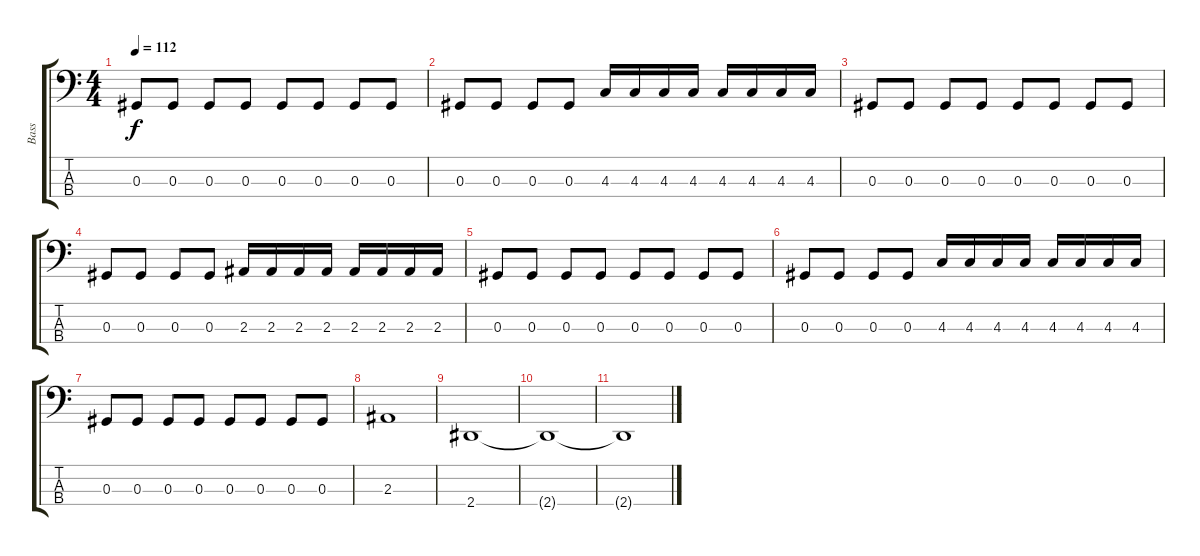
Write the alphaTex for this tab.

\track ("Bass " "Bass ") {instrument electricbasspick}
\staff {score tabs}
\tuning (Gb2 Db2 Ab1 Db1) {hide}
\ts (4 4)
\tempo 112
\clef f4
\ks c
0.3.8{dy f} 0.3.8 0.3.8 0.3.8 0.3.8 0.3.8 0.3.8 0.3.8 |
0.3.8 0.3.8 0.3.8 0.3.8 4.3.16 4.3.16 4.3.16 4.3.16 4.3.16 4.3.16 4.3.16 4.3.16 |
0.3.8 0.3.8 0.3.8 0.3.8 0.3.8 0.3.8 0.3.8 0.3.8 |
0.3.8 0.3.8 0.3.8 0.3.8 2.3.16 2.3.16 2.3.16 2.3.16 2.3.16 2.3.16 2.3.16 2.3.16 |
0.3.8 0.3.8 0.3.8 0.3.8 0.3.8 0.3.8 0.3.8 0.3.8 |
0.3.8 0.3.8 0.3.8 0.3.8 4.3.16 4.3.16 4.3.16 4.3.16 4.3.16 4.3.16 4.3.16 4.3.16 |
0.3.8 0.3.8 0.3.8 0.3.8 0.3.8 0.3.8 0.3.8 0.3.8 |
2.3.1 |
2.4.1 |
2.4{t}.1 |
2.4{t}.1
